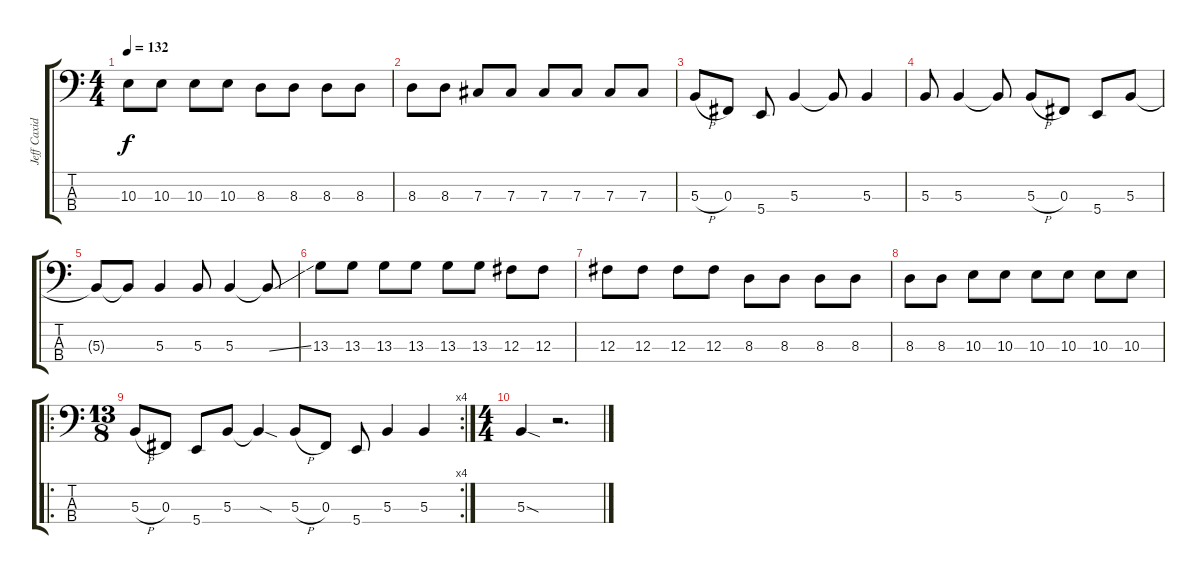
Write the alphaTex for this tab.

\track ("Jeff Caxide" "Jeff Caxid") {instrument electricbasspick}
\staff {score tabs}
\tuning (E2 B1 Gb1 B0) {hide}
\ts (4 4)
\tempo 132
\clef f4
\ks c
10.3.8{dy f} 10.3.8 10.3.8 10.3.8 8.3.8 8.3.8 8.3.8 8.3.8 |
8.3.8 8.3.8 7.3.8 7.3.8 7.3.8 7.3.8 7.3.8 7.3.8 |
5.3{h}.8 0.3.8 5.4.8 5.3.4 5.3{t}.8 5.3.4 |
5.3.8 5.3.4 5.3{t}.8 5.3{h}.8 0.3.8 5.4.8 5.3.8 |
5.3{t}.8 5.3{t}.8 5.3.4 5.3.8 5.3.4 5.3{ss t}.8 |
13.3.8 13.3.8 13.3.8 13.3.8 13.3.8 13.3.8 12.3.8 12.3.8 |
12.3.8 12.3.8 12.3.8 12.3.8 8.3.8 8.3.8 8.3.8 8.3.8 |
8.3.8 8.3.8 10.3.8 10.3.8 10.3.8 10.3.8 10.3.8 10.3.8 |
\ro
\rc 4
\ts (13 8)
5.3{h}.8 0.3.8 5.4.8 5.3.8 5.3{sod t}.4 5.3{h}.8 0.3.8 5.4.8 5.3.4 5.3.4 |
\ts (4 4)
5.3{sod}.4 r.2{d}
